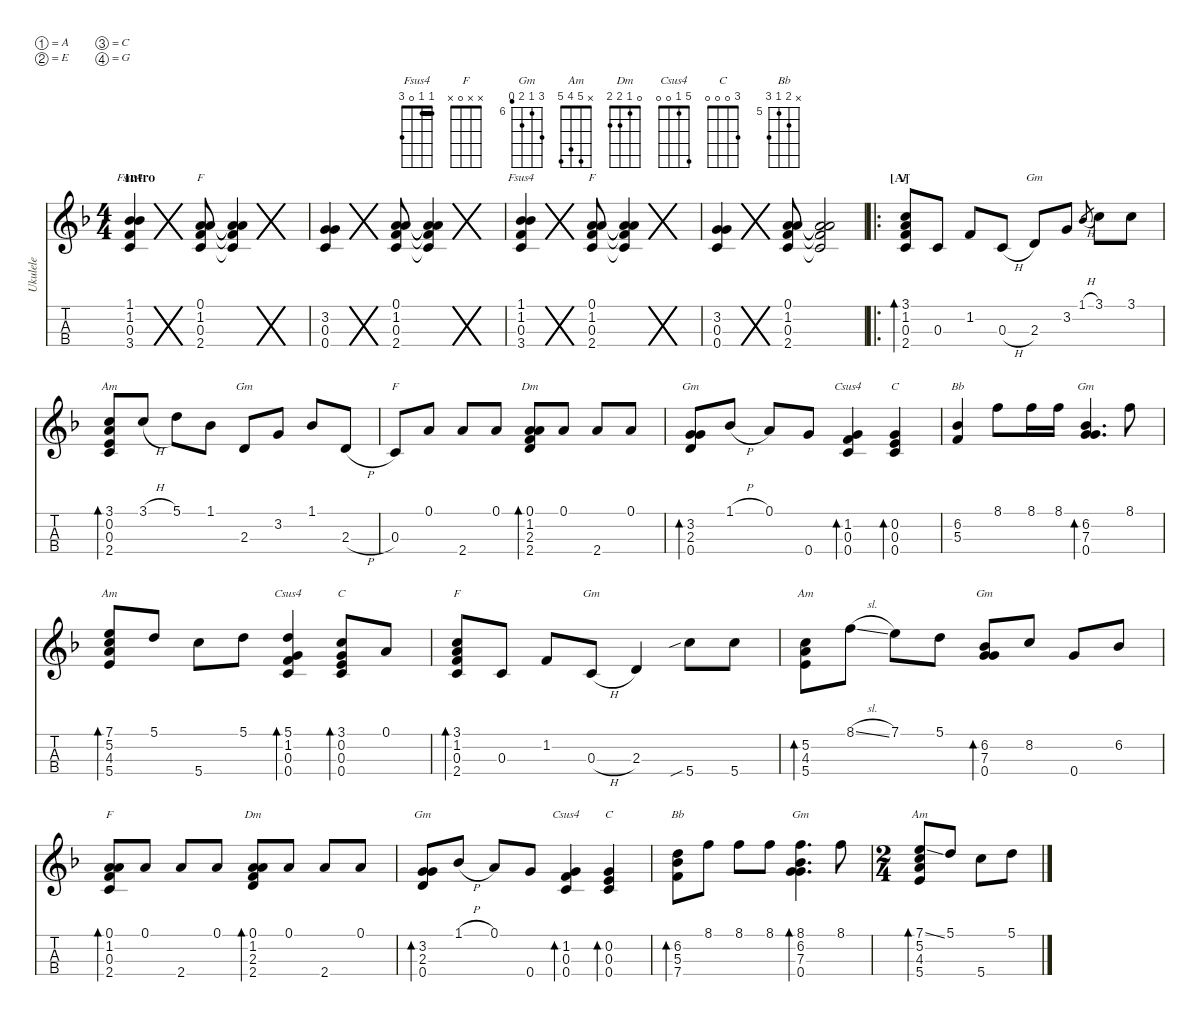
\defaultSystemsLayout 4
\hideDynamics
\bracketExtendMode nobrackets
\otherSystemsTrackNameOrientation horizontal
\defaultBarNumberDisplay Hide
\track ("Ukulele" "Ukulele") {defaultSystemsLayout 4 instrument acousticguitarnylon}
\staff {score tabs}
\tuning (A4 E4 C4 G4)
\displaytranspose 0
\chord ("Fsus4" 1 1 0 3) {barre 1}
\chord ("F" 0 1 0 2)
\chord ("F" 3 1 0 2)
\chord ("Gm" x x 2 x)
\chord ("Am" 3 0 0 2)
\chord ("F" x x 0 x)
\chord ("Dm" 0 1 2 2)
\chord ("Gm" x 3 2 0)
\chord ("Csus4" x 1 0 0)
\chord ("C" x 0 0 0)
\chord ("Bb" x 6 5 x) {firstfret 5}
\chord ("Gm" x 6 7 5) {firstfret 6}
\chord ("Am" 7 5 4 5) {firstfret 4}
\chord ("Csus4" 5 1 0 0)
\chord ("C" 3 0 0 0)
\chord ("Gm" x x 0 x)
\chord ("Am" x 5 4 5)
\chord ("Bb" x 6 5 7) {firstfret 5}
\chord ("Gm" 8 6 7 5) {firstfret 6}
\ts (4 4)
\section ("" "Intro")
\tempo (90 hide)
\clef g2
\ks f
(1.2{acc forcenatural} 1.1{acc b} 3.4{acc b} 0.3{acc forcenatural}).4{ch "Fsus4" dy mf instrument acousticguitarnylon beam Up} ().8{ds beam Down} (0.1{acc forcenatural} 2.4{acc forcenatural} 1.2{acc forcenatural} 0.3{acc forcenatural}).8{ch "F" beam Up} (1.2{t acc forcenatural} 0.1{t acc forcenatural} 2.4{t acc forcenatural} 0.3{t acc forcenatural}).4{beam Up} ().4{ds beam Down} |
(0.4{acc forcenatural} 3.2{acc forcenatural} 0.3{acc forcenatural}).4{beam Up} ().8{ds beam Down} (0.1{acc forcenatural} 2.4{acc forcenatural} 1.2{acc forcenatural} 0.3{acc forcenatural}).8{beam Up} (1.2{t acc forcenatural} 0.1{t acc forcenatural} 2.4{t acc forcenatural} 0.3{t acc forcenatural}).4{beam Up} ().4{ds beam Down} |
(1.2{acc forcenatural} 1.1{acc b} 3.4{acc b} 0.3{acc forcenatural}).4{ch "Fsus4" beam Up} ().8{ds beam Down} (0.1{acc forcenatural} 2.4{acc forcenatural} 1.2{acc forcenatural} 0.3{acc forcenatural}).8{ch "F" beam Up} (1.2{t acc forcenatural} 0.1{t acc forcenatural} 2.4{t acc forcenatural} 0.3{t acc forcenatural}).4{beam Up} ().4{ds beam Down} |
(0.4{acc forcenatural} 3.2{acc forcenatural} 0.3{acc forcenatural}).4{beam Up} ().8{ds beam Down} (0.1{acc forcenatural} 2.4{acc forcenatural} 1.2{acc forcenatural} 0.3{acc forcenatural}).8{beam Up} (1.2{t acc forcenatural} 0.1{t acc forcenatural} 2.4{t acc forcenatural} 0.3{t acc forcenatural}).2{beam Up} |
\ro
\section ("A" "")
(0.3{acc forcenatural} 1.2{acc forcenatural} 2.4{acc forcenatural} 3.1{acc forcenatural}).8{bd 30 ch "F" beam Up} 0.3{acc forcenatural}.8{beam Up} 1.2{acc forcenatural}.8{beam Up} 0.3{h acc forcenatural}.8{beam Up} 2.3{acc forcenatural}.8{ch "Gm" beam Up} 3.2{acc forcenatural}.8{beam Up} 1.1{h acc b}.8{gr beam Up} 3.1{acc forcenatural}.8{beam Down} 3.1{acc forcenatural}.8{beam Down} |
(3.1{acc forcenatural} 2.4{acc forcenatural} 0.2{acc forcenatural} 0.3{acc forcenatural}).8{bd 30 ch "Am" beam Up} 3.1{h acc forcenatural}.8{beam Up} 5.1{acc forcenatural}.8{beam Down} 1.1{acc b}.8{beam Down} 2.3{acc forcenatural}.8{ch "Gm" beam Up} 3.2{acc forcenatural}.8{beam Up} 1.1{acc b}.8{beam Up} 2.3{h acc forcenatural}.8{beam Up} |
0.3{acc forcenatural}.8{ch "F" beam Up} 0.1{acc forcenatural}.8{beam Up} 2.4{acc forcenatural}.8{beam Up} 0.1{acc forcenatural}.8{beam Up} (0.1{acc forcenatural} 2.4{acc forcenatural} 2.3{acc forcenatural} 1.2{acc forcenatural}).8{bd 30 ch "Dm" beam Up} 0.1{acc forcenatural}.8{beam Up} 2.4{acc forcenatural}.8{beam Up} 0.1{acc forcenatural}.8{beam Up} |
(0.4{acc forcenatural} 3.2{acc forcenatural} 2.3{acc forcenatural}).8{bd 30 ch "Gm" beam Up} 1.1{h acc b}.8{beam Up} 0.1{acc forcenatural}.8{beam Up} 0.4{acc forcenatural}.8{beam Up} (1.2{acc forcenatural} 0.4{acc forcenatural} 0.3{acc forcenatural}).4{bd 30 ch "Csus4" beam Up} (0.3{acc forcenatural} 0.2{acc forcenatural} 0.4{acc forcenatural}).4{bd 30 ch "C" beam Up} |
(5.3{acc forcenatural} 6.2{acc b}).4{ch "Bb" beam Up} 8.1{acc forcenatural}.8{beam Down} 8.1{acc forcenatural}.16{beam Down} 8.1{acc forcenatural}.16{beam Down} (6.2{acc b} 7.3{acc forcenatural} 0.4{acc forcenatural}).4{d bd 30 ch "Gm" beam Up} 8.1{acc forcenatural}.8{beam Down} |
(7.1{acc forcenatural} 5.2{acc forcenatural} 5.4{acc forcenatural} 4.3{acc forcenatural}).8{bd 30 ch "Am" beam Up} 5.1{acc forcenatural}.8{beam Up} 5.4{acc forcenatural}.8{beam Down} 5.1{acc forcenatural}.8{beam Down} (5.1{acc forcenatural} 1.2{acc forcenatural} 0.4{acc forcenatural} 0.3{acc forcenatural}).4{bd 30 ch "Csus4" beam Up} (0.3{acc forcenatural} 0.2{acc forcenatural} 0.4{acc forcenatural} 3.1{acc forcenatural}).8{bd 30 ch "C" beam Up} 0.1{acc forcenatural}.8{beam Up} |
(0.3{acc forcenatural} 1.2{acc forcenatural} 2.4{acc forcenatural} 3.1{acc forcenatural}).8{bd 30 ch "F" beam Up} 0.3{acc forcenatural}.8{beam Up} 1.2{acc forcenatural}.8{beam Up} 0.3{h acc forcenatural}.8{ch "Gm" beam Up} 2.3{acc forcenatural}.4{beam Up} 5.4{sib acc forcenatural}.8{beam Down} 5.4{acc forcenatural}.8{beam Down} |
(5.4{acc forcenatural} 5.2{acc forcenatural} 4.3{acc forcenatural}).8{bd 30 ch "Am" beam Down} 8.1{sl acc forcenatural}.8{beam Down} 7.1{acc forcenatural}.8{beam Down} 5.1{acc forcenatural}.8{beam Down} (6.2{acc b} 0.4{acc forcenatural} 7.3{acc forcenatural}).8{bd 30 ch "Gm" beam Up} 8.2{acc forcenatural}.8{beam Up} 0.4{acc forcenatural}.8{beam Up} 6.2{acc b}.8{beam Up} |
(0.3{acc forcenatural} 1.2{acc forcenatural} 0.1{acc forcenatural} 2.4{acc forcenatural}).8{bd 30 ch "F" beam Up} 0.1{acc forcenatural}.8{beam Up} 2.4{acc forcenatural}.8{beam Up} 0.1{acc forcenatural}.8{beam Up} (0.1{acc forcenatural} 2.4{acc forcenatural} 2.3{acc forcenatural} 1.2{acc forcenatural}).8{bd 30 ch "Dm" beam Up} 0.1{acc forcenatural}.8{beam Up} 2.4{acc forcenatural}.8{beam Up} 0.1{acc forcenatural}.8{beam Up} |
(0.4{acc forcenatural} 3.2{acc forcenatural} 2.3{acc forcenatural}).8{bd 30 ch "Gm" beam Up} 1.1{h acc b}.8{beam Up} 0.1{acc forcenatural}.8{beam Up} 0.4{acc forcenatural}.8{beam Up} (1.2{acc forcenatural} 0.4{acc forcenatural} 0.3{acc forcenatural}).4{bd 30 ch "Csus4" beam Up} (0.3{acc forcenatural} 0.2{acc forcenatural} 0.4{acc forcenatural}).4{bd 30 ch "C" beam Up} |
(6.2{acc b} 5.3{acc forcenatural} 7.4{acc forcenatural}).8{bd 30 ch "Bb" beam Down} 8.1{acc forcenatural}.8{beam Down} 8.1{acc forcenatural}.8{beam Down} 8.1{acc forcenatural}.8{beam Down} (8.1{acc forcenatural} 6.2{acc b} 0.4{acc forcenatural} 7.3{acc forcenatural}).4{d bd 30 ch "Gm" beam Down} 8.1{acc forcenatural}.8{beam Down} |
\ts (2 4)
\beaming (8 2 2)
(4.3{acc forcenatural} 5.4{acc forcenatural} 5.2{acc forcenatural} 7.1{ss acc forcenatural}).8{bd 30 ch "Am" beam Up} 5.1{acc forcenatural}.8{beam Up} 5.4{acc forcenatural}.8{beam Down} 5.1{acc forcenatural}.8{beam Down}
